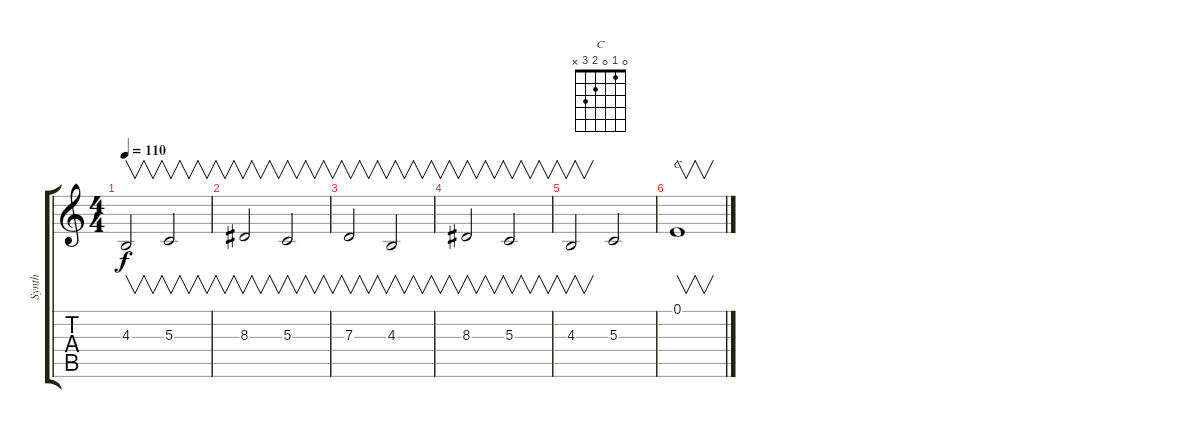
\track ("Synth" "Synth") {instrument stringensemble2}
\staff {score tabs}
\tuning (E4 B3 G3 D3 A2 E2) {hide}
\chord ("C" 0 1 0 2 3 x)
\ts (4 4)
\tempo 110
\clef g2
\ks c
4.3.2{v dy f} 5.3.2{v} |
8.3.2{v} 5.3.2{v} |
7.3.2{v} 4.3.2{v} |
8.3.2{v} 5.3.2{v} |
4.3.2{v} 5.3.2 |
0.1.1{v ch "C" volume 5}
